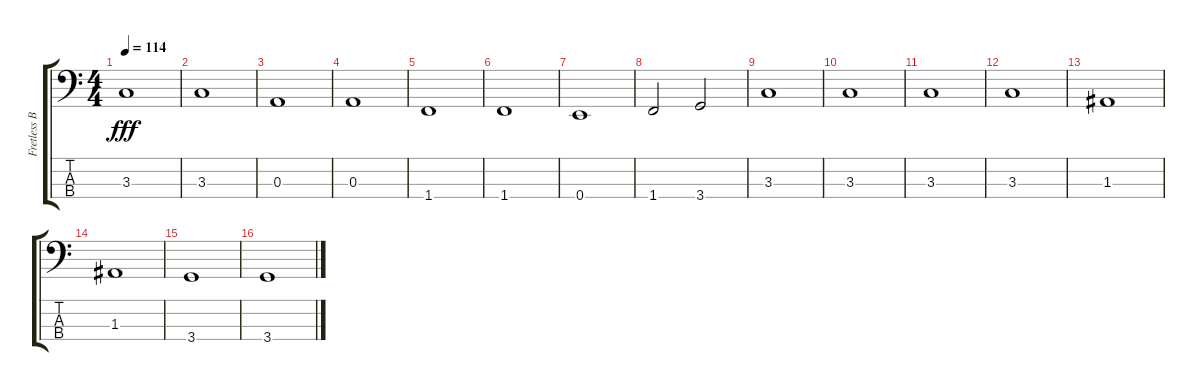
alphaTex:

\track ("Fretless Bass" "Fretless B") {instrument fretlessbass}
\staff {score tabs}
\tuning (G2 D2 A1 E1) {hide}
\ts (4 4)
\tempo 114
\clef f4
\ks c
3.3.1{dy fff} |
3.3.1 |
0.3.1 |
0.3.1 |
1.4.1 |
1.4.1 |
0.4.1 |
1.4.2 3.4.2 |
3.3.1 |
3.3.1 |
3.3.1 |
3.3.1 |
1.3.1 |
1.3.1 |
3.4.1 |
3.4.1
